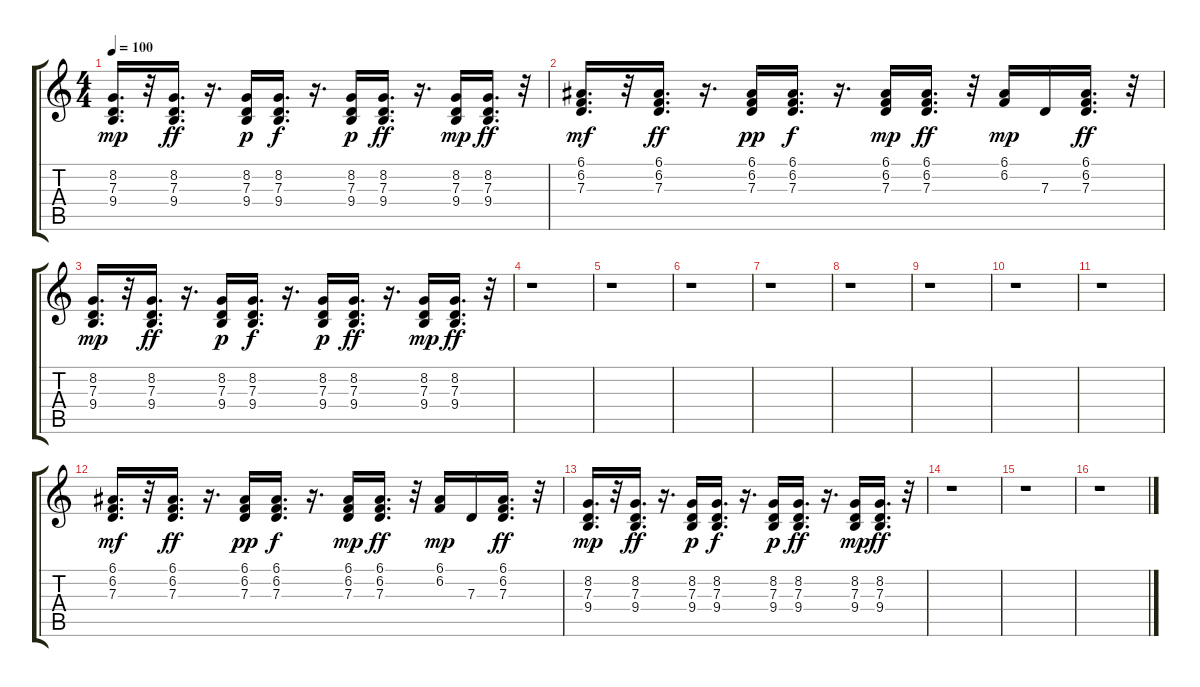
\track "" {instrument synthbrass1}
\staff {score tabs}
\tuning (E4 B3 G3 D3 A2 E2) {hide}
\ts (4 4)
\tempo 100
\clef g2
\ks c
(8.2 7.3 9.4).16{d dy mp} r.32 (8.2 7.3 9.4).16{d dy ff} r.16{d} (8.2 7.3 9.4).16{dy p} (8.2 7.3 9.4).16{d dy f} r.16{d} (8.2 7.3 9.4).16{dy p} (8.2 7.3 9.4).16{d dy ff} r.16{d} (8.2 7.3 9.4).16{dy mp} (8.2 7.3 9.4).16{d dy ff} r.32 |
(6.1 6.2 7.3).16{d dy mf} r.32 (6.1 6.2 7.3).16{d dy ff} r.16{d} (6.1 6.2 7.3).16{dy pp} (6.1 6.2 7.3).16{d dy f} r.16{d} (6.1 6.2 7.3).16{dy mp} (6.1 6.2 7.3).16{d dy ff} r.32 (6.1 6.2).16{dy mp} 7.3.16 (6.1 6.2 7.3).16{d dy ff} r.32 |
(8.2 7.3 9.4).16{d dy mp} r.32 (8.2 7.3 9.4).16{d dy ff} r.16{d} (8.2 7.3 9.4).16{dy p} (8.2 7.3 9.4).16{d dy f} r.16{d} (8.2 7.3 9.4).16{dy p} (8.2 7.3 9.4).16{d dy ff} r.16{d} (8.2 7.3 9.4).16{dy mp} (8.2 7.3 9.4).16{d dy ff} r.32 |
r.1 |
r.1 |
r.1 |
r.1 |
r.1 |
r.1 |
r.1 |
r.1 |
(6.1 6.2 7.3).16{d dy mf} r.32 (6.1 6.2 7.3).16{d dy ff} r.16{d} (6.1 6.2 7.3).16{dy pp} (6.1 6.2 7.3).16{d dy f} r.16{d} (6.1 6.2 7.3).16{dy mp} (6.1 6.2 7.3).16{d dy ff} r.32 (6.1 6.2).16{dy mp} 7.3.16 (6.1 6.2 7.3).16{d dy ff} r.32 |
(8.2 7.3 9.4).16{d dy mp} r.32 (8.2 7.3 9.4).16{d dy ff} r.16{d} (8.2 7.3 9.4).16{dy p} (8.2 7.3 9.4).16{d dy f} r.16{d} (8.2 7.3 9.4).16{dy p} (8.2 7.3 9.4).16{d dy ff} r.16{d} (8.2 7.3 9.4).16{dy mp} (8.2 7.3 9.4).16{d dy ff} r.32 |
r.1 |
r.1 |
r.1
